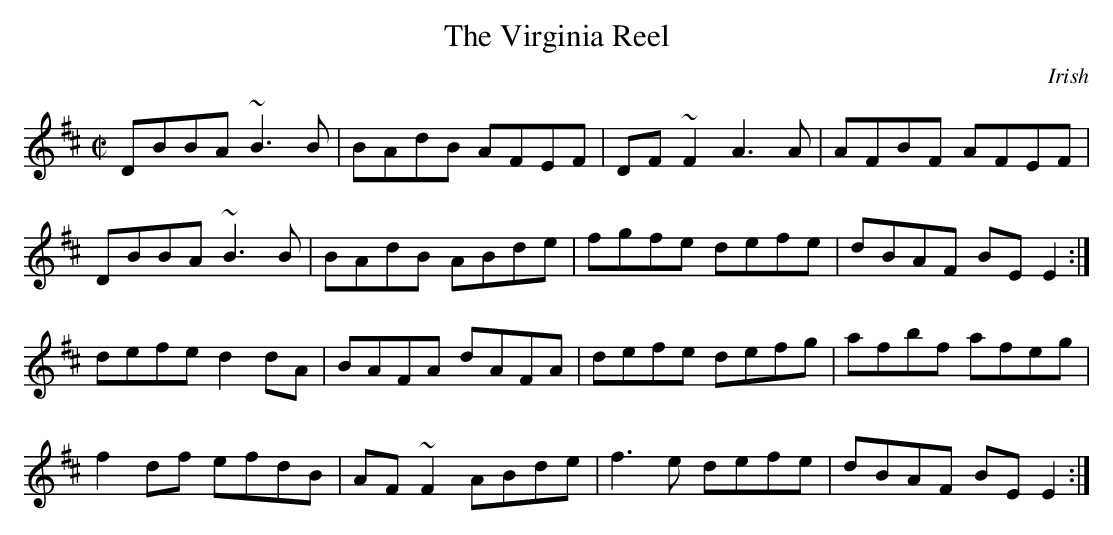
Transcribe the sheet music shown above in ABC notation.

X:1
T:The Virginia Reel
M:C|
K:D
DBBA ~B3 B | BAdB AFEF | DF ~F2 A3 A | AFBF AFEF |
DBBA ~B3 B | BAdB ABde | fgfe defe | dBAF BE E2 :|
defe d2 dA | BAFA dAFA | defe defg | afbf afeg |
f2 df efdB | AF ~F2 ABde | f3 e defe | dBAF BE E2 :|
